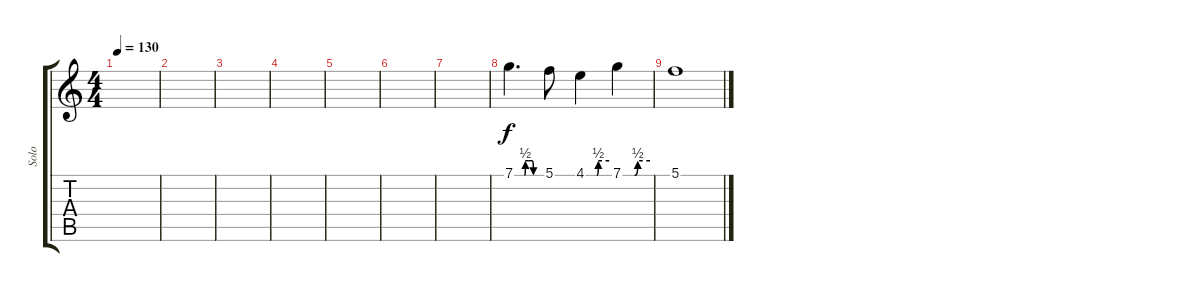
\track ("Solo" "Solo") {instrument distortionguitar}
\staff {score tabs}
\tuning (C4 G3 Eb3 Bb2 F2 C2) {hide}
\ts (4 4)
\tempo 130
\clef g2
\ks c
|
|
|
|
|
|
|
7.1{be (custom 0 0 22 0 24 2 30 2 32 2 39 2 42 0 60 0)}.4{d} 5.1.8 4.1{be (custom 0 0 28 0 32 2 60 2)}.4 7.1{be (custom 0 0 26 0 33 2 60 2)}.4 |
5.1.1
